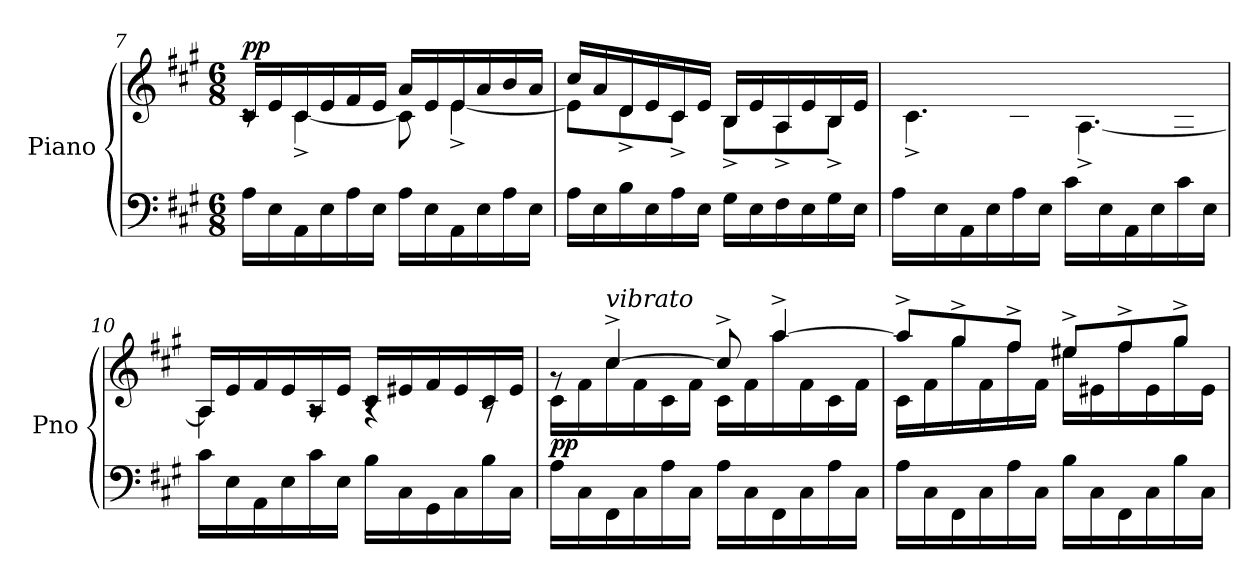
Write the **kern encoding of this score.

**kern	**kern	**dynam
*part1	*part1	*part1
*staff2	*staff1	*staff1/2
*I"Piano	*	*
*I'Pno	*	*
*clefF4	*clefG2	*
*k[f#c#g#]	*k[f#c#g#]	*
*M6/8	*M6/8	*
=7	=7	=7
*	*^	*
!	!	!	!LO:DY:a
16A\LL	16c#/LL	8rc	pp
16E\	16e/	.	.
16AA\	16c#/	[4c#^\	.
16E\	16e/	.	.
16A\	16f#/	.	.
16E\JJ	16e/JJ	.	.
16A\LL	16a/LL	8c#\]	.
16E\	16e/	.	.
16AA\	16e/	[4e^\	.
16E\	16a/	.	.
16A\	16b/	.	.
16E\JJ	16a/JJ	.	.
=8	=8	=8	=8
16A\LL	16cc#/LL	8e\L]	.
16E\	16a/	.	.
16B\	16d/	8d^\	.
16E\	16e/	.	.
16A\	16c#/	8c#^\J	.
16E\JJ	16e/JJ	.	.
16G#\LL	16B/LL	8B^\L	.
16E\	16e/	.	.
16F#\	16A/	8A^\	.
16E\	16e/	.	.
16G#\	16B/	8B^\J	.
16E\JJ	16e/JJ	.	.
!!LO:LB:g=z	!!
=9	=9	=9	=9
16A\LL	16c#/LLyy	4.c#^\	.
16E\	16e/	.	.
16AA\	16f#/	.	.
16E\	16e/	.	.
16A\	16c#/	.	.
16E\JJ	16e/JJ	.	.
16c#\LL	16A/LLyy	[4.A^\	.
16E\	16e/	.	.
16AA\	16f#/	.	.
16E\	16e/	.	.
16c#\	16A/	.	.
16E\JJ	16e/JJ	.	.
=10	=10	=10	=10
16c#\LL	16A/LL	4A\]	.
16E\	16e/	.	.
16AA\	16f#/	.	.
16E\	16e/	.	.
16c#\	16A/	8rA	.
16E\JJ	16e/JJ	.	.
16B\LL	16c#/LL	4rA	.
16C#\	16e#X/	.	.
16GG#\	16f#/	.	.
16C#\	16e#/	.	.
16B\	16c#/	8rA	.
16C#\JJ	16e#/JJ	.	.
=11	=11	=11	=11
!	!	!	!LO:DY:b
16A\LL	8rg	16c#\LL	pp
16C#\	.	16f#\	.
!	!LO:TX:a:i:t=vibrato	!	!
16FF#\	[4cc#^/	16cc#\	.
16C#\	.	16f#\	.
16A\	.	16c#\	.
16C#\JJ	.	16f#\JJ	.
16A\LL	8cc#^/]	16c#\LL	.
16C#\	.	16f#\	.
16FF#\	[4aa^/	16aa\	.
16C#\	.	16f#\	.
16A\	.	16c#\	.
16C#\JJ	.	16f#\JJ	.
!!LO:PB:g=z	!!
=12	=12	=12	=12
16A\LL	8aa^/L]	16c#\LL	.
16C#\	.	16f#\	.
16FF#\	8gg#^/	16gg#\	.
16C#\	.	16f#\	.
16A\	8ff#^/J	16ff#\	.
16C#\JJ	.	16f#\JJ	.
16B\LL	8ee#X^/L	16ee#\LL	.
16C#\	.	16e#X\	.
16FF#\	8ff#^/	16ff#\	.
16C#\	.	16e#\	.
16B\	8gg#^/J	16gg#\	.
16C#\JJ	.	16e#\JJ	.
*	*v	*v	*
=	=	=
*-	*-	*-
